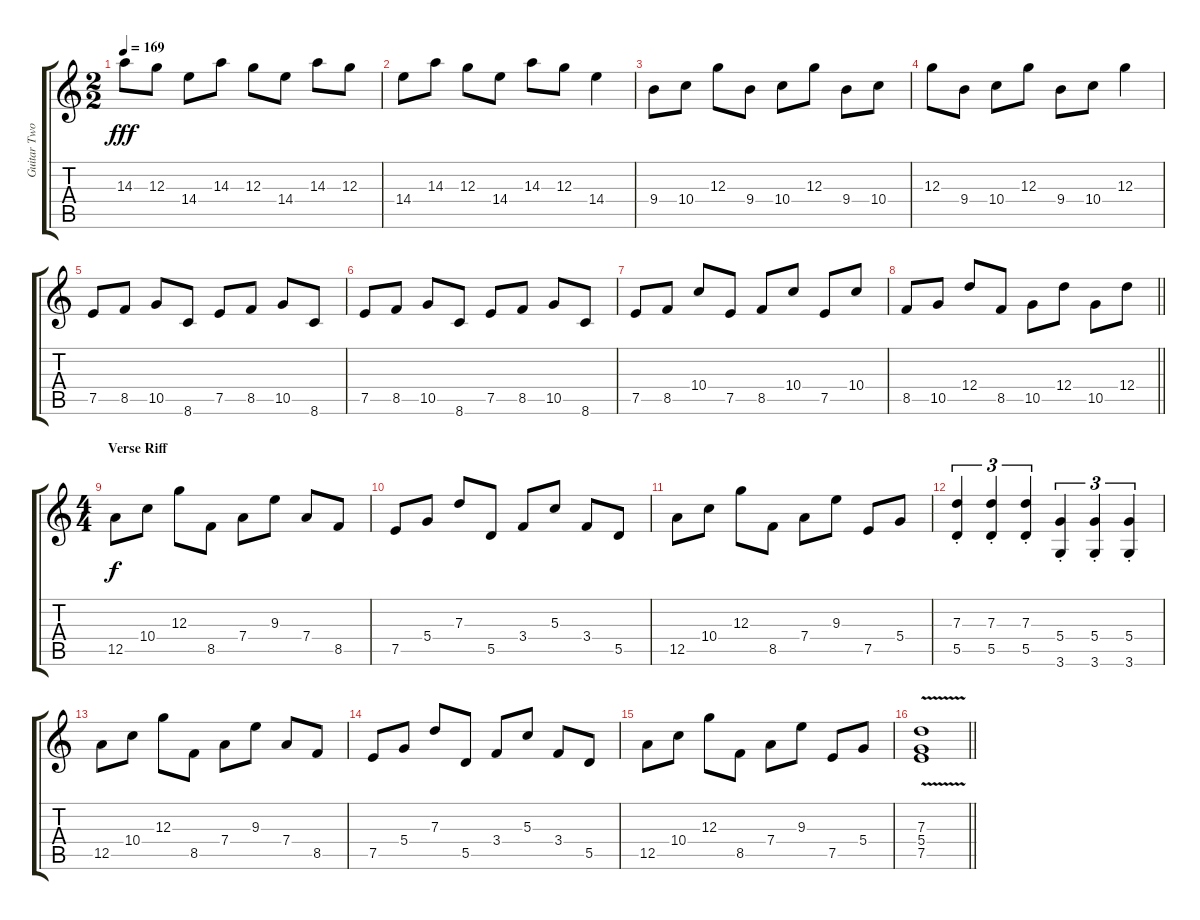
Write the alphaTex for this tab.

\track ("Guitar Two [Thomas Erak Studio]" "Guitar Two") {instrument overdrivenguitar}
\staff {score tabs}
\tuning (E4 B3 G3 D3 A2 E2) {hide}
\ts (2 2)
\tempo 169
\clef g2
\ks c
14.3.8{dy fff} 12.3.8 14.4.8 14.3.8 12.3.8 14.4.8 14.3.8 12.3.8 |
14.4.8 14.3.8 12.3.8 14.4.8 14.3.8 12.3.8 14.4.4 |
9.4.8 10.4.8 12.3.8 9.4.8 10.4.8 12.3.8 9.4.8 10.4.8 |
12.3.8 9.4.8 10.4.8 12.3.8 9.4.8 10.4.8 12.3.4 |
7.5.8 8.5.8 10.5.8 8.6.8 7.5.8 8.5.8 10.5.8 8.6.8 |
7.5.8 8.5.8 10.5.8 8.6.8 7.5.8 8.5.8 10.5.8 8.6.8 |
7.5.8 8.5.8 10.4.8 7.5.8 8.5.8 10.4.8 7.5.8 10.4.8 |
\barLineRight lightlight
8.5.8 10.5.8 12.4.8 8.5.8 10.5.8 12.4.8 10.5.8 12.4.8 |
\ts (4 4)
\section ("" "Verse Riff")
12.5.8{dy f} 10.4.8 12.3.8 8.5.8 7.4.8 9.3.8 7.4.8 8.5.8 |
7.5.8 5.4.8 7.3.8 5.5.8 3.4.8 5.3.8 3.4.8 5.5.8 |
12.5.8 10.4.8 12.3.8 8.5.8 7.4.8 9.3.8 7.5.8 5.4.8 |
(7.3{st} 5.5{st}).4{tu (3 2)} (7.3{st} 5.5{st}).4{tu (3 2)} (7.3{st} 5.5{st}).4{tu (3 2)} (5.4{st} 3.6{st}).4{tu (3 2)} (5.4{st} 3.6{st}).4{tu (3 2)} (5.4{st} 3.6{st}).4{tu (3 2)} |
12.5.8 10.4.8 12.3.8 8.5.8 7.4.8 9.3.8 7.4.8 8.5.8 |
7.5.8 5.4.8 7.3.8 5.5.8 3.4.8 5.3.8 3.4.8 5.5.8 |
12.5.8 10.4.8 12.3.8 8.5.8 7.4.8 9.3.8 7.5.8 5.4.8 |
\barLineRight lightlight
(7.3{v} 5.4{v} 7.5{v}).1
